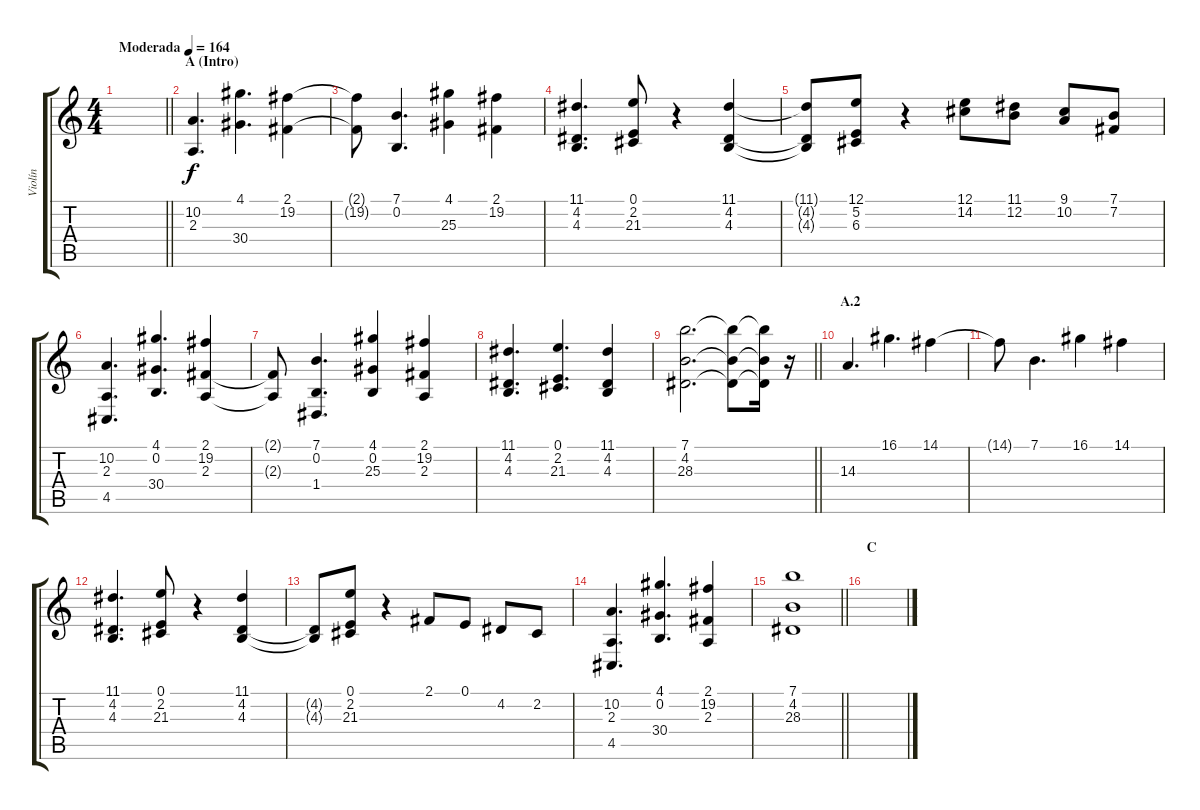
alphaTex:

\track ("Violín" "Violín") {instrument violin}
\staff {score tabs}
\tuning (E4 B3 G3 D3 A2 E2) {hide}
\ts (4 4)
\tempo (164 "Moderada")
\clef g2
\barLineRight lightlight
\ks c
|
\section ("" "A (Intro)")
(10.2 2.3).4{d} (4.1 30.4).4{d} (2.1 19.2).4 |
(2.1{t} 19.2{t}).8 (7.1 0.2).4{d} (4.1 25.3).4 (2.1 19.2).4 |
(11.1 4.2 4.3).4{d} (0.1 2.2 21.3).8 r.4 (11.1 4.2 4.3).4 |
(11.1{t} 4.2{t} 4.3{t}).8 (12.1 5.2 6.3).8 r.4 (12.1 14.2).8 (11.1 12.2).8 (9.1 10.2).8 (7.1 7.2).8 |
(10.2 2.3 4.5).4{d} (4.1 0.2 30.4).4{d} (2.1 19.2 2.3).4 |
(2.1{t} 2.3{t}).8 (7.1 0.2 1.4).4{d} (4.1 0.2 25.3).4 (2.1 19.2 2.3).4 |
(11.1 4.2 4.3).4{d} (0.1 2.2 21.3).4{d} (11.1 4.2 4.3).4 |
\barLineRight lightlight
(7.1 4.2 28.3).2{d} (7.1{t} 4.2{t} 28.3{t}).8 (7.1{t} 4.2{t} 28.3{t}).16 r.16 |
\section ("" "A.2")
14.3.4{d} 16.1.4{d} 14.1.4 |
14.1{t}.8 7.1.4{d} 16.1.4 14.1.4 |
(11.1 4.2 4.3).4{d} (0.1 2.2 21.3).8 r.4 (11.1 4.2 4.3).4 |
(4.2{t} 4.3{t}).8 (0.1 2.2 21.3).8 r.4 2.1.8 0.1.8 4.2.8 2.2.8 |
(10.2 2.3 4.5).4{d} (4.1 0.2 30.4).4{d} (2.1 19.2 2.3).4 |
\barLineRight lightlight
(7.1 4.2 28.3).1 |
\section ("" "C")
